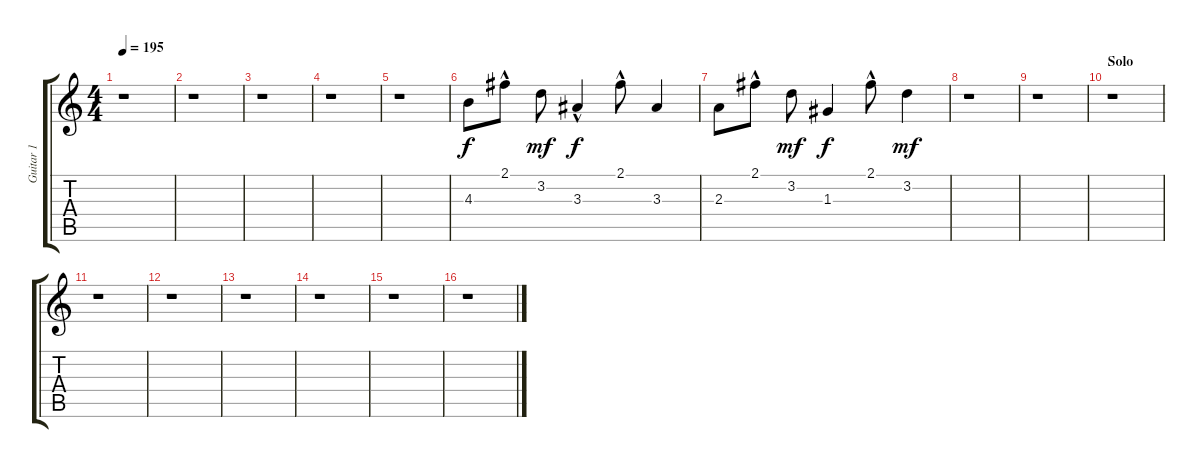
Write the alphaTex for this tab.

\track ("Guitar 1" "Guitar 1") {instrument acousticguitarsteel}
\staff {score tabs}
\tuning (E4 B3 G3 D3 A2 E2) {hide}
\ts (4 4)
\tempo 195
\clef g2
\ks c
r.1{dy mf} |
r.1 |
r.1 |
r.1 |
r.1 |
4.3.8{dy f} 2.1{hac}.8 3.2.8{dy mf} 3.3{hac}.4{dy f} 2.1{hac}.8 3.3.4 |
2.3.8 2.1{hac}.8 3.2.8{dy mf} 1.3.4{dy f} 2.1{hac}.8 3.2.4{dy mf} |
r.1 |
r.1 |
\section ("" "Solo")
r.1 |
r.1 |
r.1 |
r.1 |
r.1 |
r.1 |
r.1
